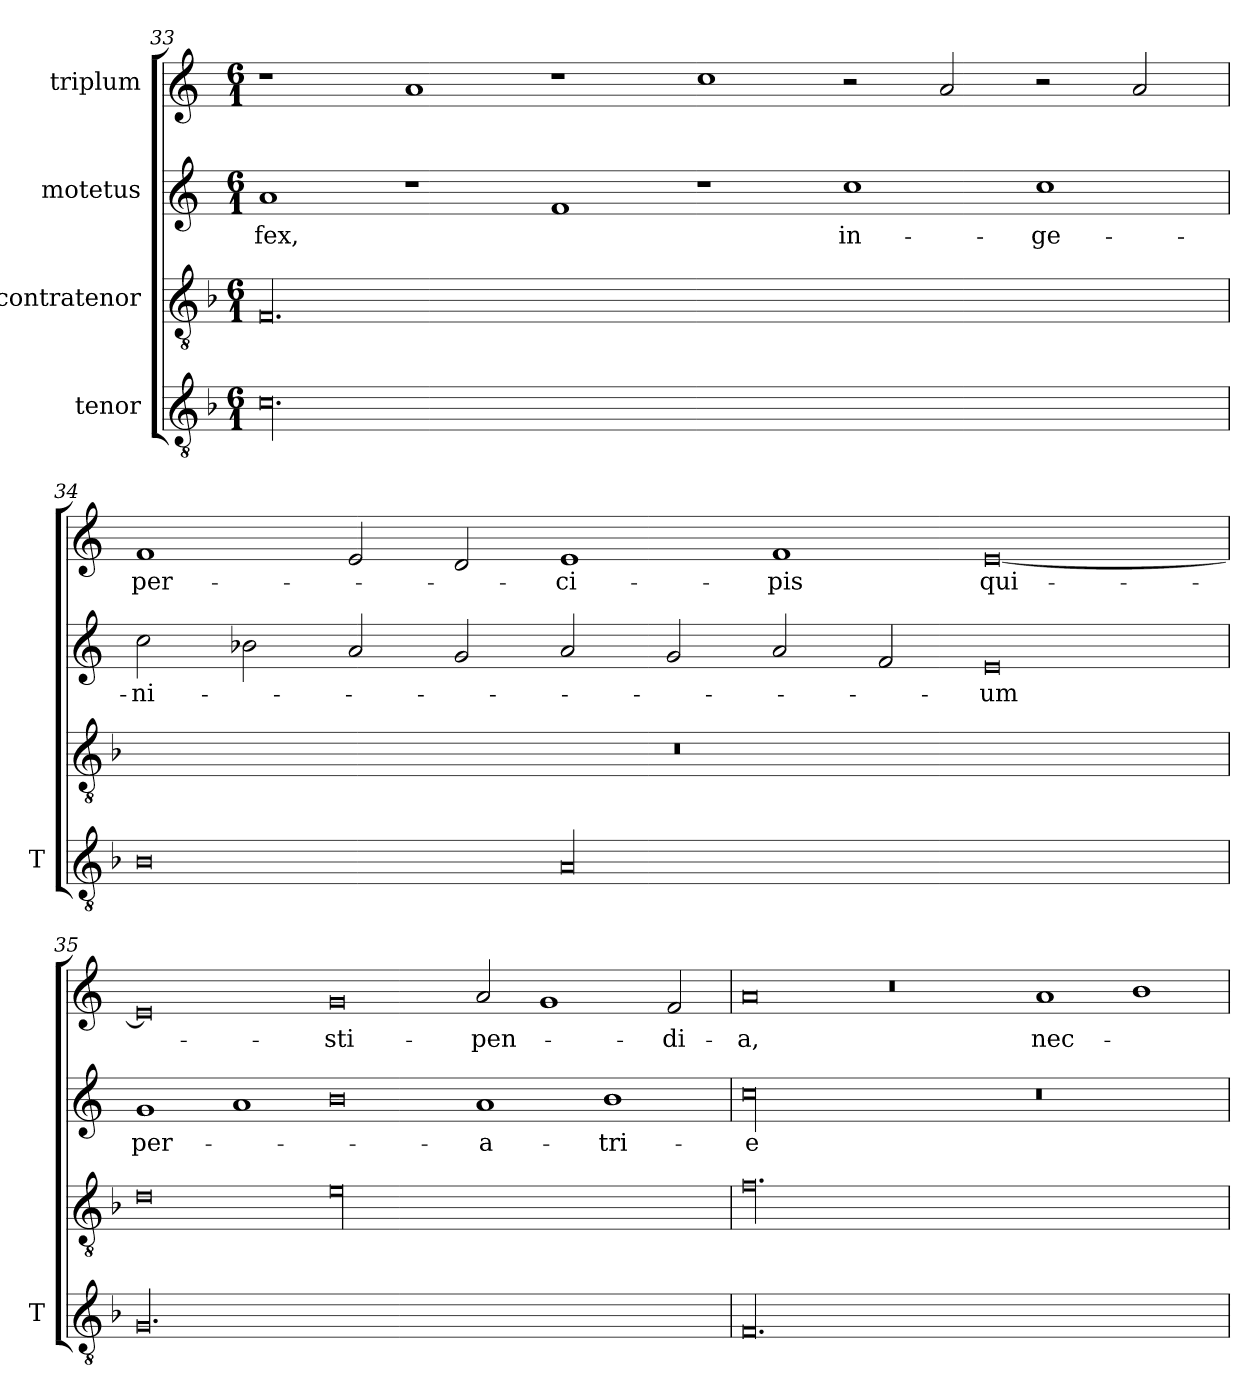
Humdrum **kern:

**kern	**kern	**kern	**text	**kern	**text
*part4	*part3	*part2	*part2	*part1	*part1
*staff4	*staff3	*staff2	*staff2	*staff1	*staff1
*I"tenor	*I"contratenor	*I"motetus	*	*I"triplum	*
*I'T	*	*	*	*	*
*clefGv2	*clefGv2	*clefG2	*	*clefG2	*
*k[b-]	*k[b-]	*k[]	*	*k[]	*
*F:	*F:	*C:	*	*C:	*
*M6/1	*M6/1	*M6/1	*	*M6/1	*
=33	=33	=33	=33	=33	=33
00.c\	00.F/	1a/	-fex,	1r	.
.	.	1r	.	1a/	.
.	.	1f/	.	1r	.
.	.	1r	.	1cc\	.
.	.	1cc\	in-	2r	.
.	.	.	.	2a/	.
.	.	1cc\	-ge-	2r	.
.	.	.	.	2a/	.
=34	=34	=34	=34	=34	=34
0B-\	00.r	2cc\	-ni-	1f/	per-
.	.	2b-X\	.	.	.
.	.	2a/	.	2e/	.
.	.	2g/	.	2d/	.
00A/	.	2a/	.	1e/	-ci-
.	.	2g/	.	.	.
.	.	2a/	.	1f/	-pis
.	.	2f/	.	.	.
.	.	0e/	-um	[0e/	qui-
=35	=35	=35	=35	=35	=35
00.G/	0d\	1g/	per-	0e/]	.
.	.	1a/	.	.	.
.	00e\	0b\	.	0g/	sti-
.	.	1a/	a-	2a/	-pen-
.	.	.	.	1g/	.
.	.	1b\	-tri-	.	.
.	.	.	.	2f/	-di-
=36	=36	=36	=36	=36	=36
00.F/	00.f\	00cc\	-e	0a/	-a,
.	.	.	.	0r	.
.	.	0r	.	1a/	nec-
.	.	.	.	1b\	.
=	=	=	=	=	=
*-	*-	*-	*-	*-	*-
